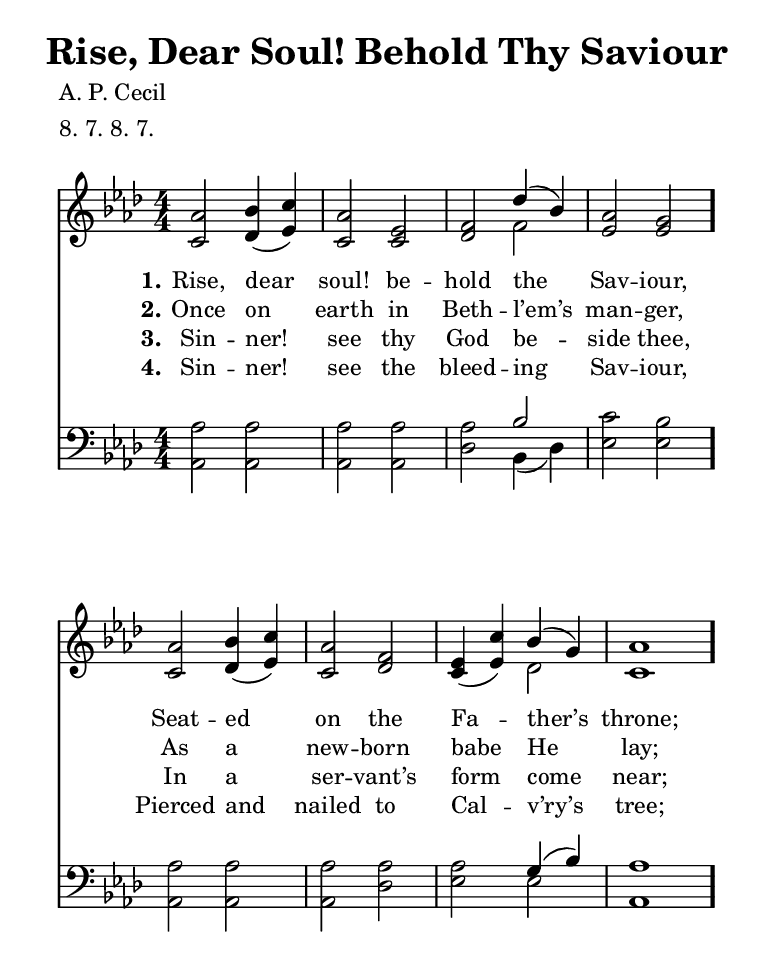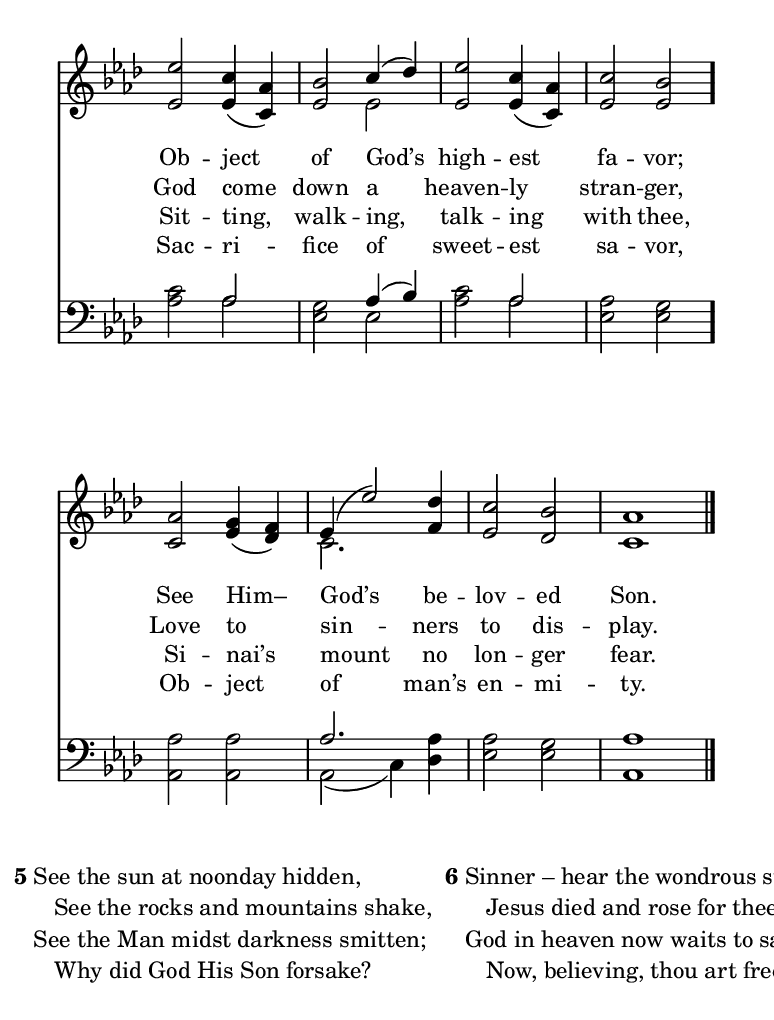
\include "common/global.ily"
\paper {
  \include "common/paper.ily"
  ragged-bottom = ##t
  system-system-spacing.padding = 11
}

\header{
  %gospel
  hymnnumber = "47"
  title = "Rise, Dear Soul! Behold Thy Saviour"
  tunename = "Suffield"
  meter = "8. 7. 8. 7."
  poet = "A. P. Cecil"
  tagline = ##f
}

% for fermata in MIDI
ta = { \tempo 4=120 }
tb = { \tempo 4=60  }

patternAA = { c2 c4( c4) | c2 c2 | c2 c4( c4) | c2 c2 }
patternAB = { c2 c4( c4) | c2 c2 | c2 c2      | c2 c2 }
patternAC = { c2 c2      | c2 c2 | c2 c2      | c2 c2 }
patternAD = { c2 c2      | c2 c2 | c2 c4( c4) | c2 c2 }

patternBA = { c2 c4( c4) | c2 c2 | c4( c4) c4( c4) | c1 }
patternBB = { c2 c4( c4) | c2 c2 | c4( c4) c2      | c1 }
patternBC = { c2 c2      | c2 c2 | c2      c4( c4) | c1 }
patternBD = { c2 c2      | c2 c2 | c2      c2      | c1 }

patternCA = { c2 c4( c4) | c2 c4( c4) | c2 c4( c4) | c2 c2 }
patternCB = { c2 c4( c4) | c2 c2      | c2 c4( c4) | c2 c2 }
patternCC = { c2 c2      | c2 c4( c4) | c2 c2      | c2 c2 }
patternCD = { c2 c2      | c2 c2      | c2 c2      | c2 c2 }

patternDA = { c2 c4( c4) | c4( c2) c4   | c2 c2 | c1 }
patternDB = { c2 c4( c4) | c2.   c4   | c2 c2 | c1 }
patternDC = { c2 c2      | c2.   c4   | c2 c2 | c1 }
patternDD = { c2 c2      | c2( c4) c4 | c2 c2 | c1 }

global = {
  \include "common/overrides.ily"
  \override Staff.TimeSignature.style = #'numbered
  \time 4/4
  \override Score.MetronomeMark.transparent = ##t % hide all fermata changes too
  \ta
  \key aes \major
  \autoBeamOff
}

notesSoprano = {
\global
\relative c'' {

  \changePitch \patternAA { aes bes c | aes ees | f des' bes | aes g }
  \changePitch \patternBA { aes bes c | aes f | ees c' bes g | aes }
  \changePitch \patternCA { ees' c aes | bes c des | ees c aes | c bes }
  \changePitch \patternDA { aes g f | ees ees' des | c bes | aes }

  \bar "|."

}
}

notesAlto = {
\global
\relative e' {

  \changePitch \patternAB { c des ees | c c | des f | ees ees }
  \changePitch \patternBB { c des ees | c des | c ees des | c }
  \changePitch \patternCB { ees ees c | ees ees | ees ees c | ees ees }
  \changePitch \patternDB { c ees des | c f | ees des | c }

}
}

notesTenor = {
\global
\relative a {

  \changePitch \patternAC { aes aes | aes aes | aes bes | c bes }
  \changePitch \patternBC { aes aes | aes aes | aes g bes | aes }
  \changePitch \patternCC { c aes | g aes bes | c aes | aes g }
  \changePitch \patternDC { aes aes | aes aes | aes g | aes }

}
}

notesBass = {
\global
\relative f, {

  \changePitch \patternAD { aes aes | aes aes | des bes des | ees ees }
  \changePitch \patternBD { aes, aes | aes des | ees ees | aes, }
  \changePitch \patternCD { aes' aes | ees ees | aes aes | ees ees }
  \changePitch \patternDD { aes, aes | aes c des | ees ees | aes, }

}
}

wordsA = \lyricmode {
\set stanza = "1."

Rise, dear soul! be -- hold the Sav -- iour, \bar "."
Seat -- ed on the Fa -- ther’s throne; \bar "." \eogbreak
Ob -- ject of God’s high -- est fa -- vor; \bar "."
See Him– God’s be -- lov -- ed Son. \bar "." \eogbreak

}

wordsB = \lyricmode {
\set stanza = "2."

Once on earth in Beth -- l’em’s man -- ger,
As a new -- born babe He lay;
God come down a heaven -- ly stran -- ger,
Love to sin -- ners to dis -- play.

}

wordsC = \lyricmode {
\set stanza = "3."

Sin -- ner! see thy God be -- side thee,
In a ser -- vant’s form come near;
Sit -- ting, walk -- ing, talk -- ing with thee,
Si -- nai’s mount no lon -- ger fear.

}

wordsD = \lyricmode {
\set stanza = "4."

Sin -- ner! see the bleed -- ing Sav -- iour,
Pierced and nailed to Cal -- v’ry’s tree;
Sac -- ri -- fice of sweet -- est sa -- vor,
Ob -- ject of man’s en -- mi -- ty.

}

wordsE = \markuplist {

\line { See the sun at noonday hidden, }
\line { { \hspace #2 } See the rocks and mountains shake, }
\line { See the Man midst darkness smitten; }
\line { { \hspace #2 } Why did God His Son forsake? }

}

wordsF = \markuplist {

\line { Sinner – hear the wondrous story: }
\line { { \hspace #2 } Jesus died and rose for thee; }
\line { God in heaven now waits to save thee, }
\line { { \hspace #2 } Now, believing, thou art free. }

}

\score {
  \context ChoirStaff <<
    \context Staff = upper <<
      \set Staff.autoBeaming = ##f
      \set ChoirStaff.systemStartDelimiter = #'SystemStartBar
      \set ChoirStaff.printPartCombineTexts = ##f
      \partcombine #'(2 . 9) \notesSoprano \notesAlto
      \context NullVoice = sopranos { \voiceOne << \notesSoprano >> }
      \context NullVoice = altos { \voiceTwo << \notesAlto >> }
      \context Lyrics = one   \lyricsto sopranos \wordsA
      \context Lyrics = two   \lyricsto sopranos \wordsB
      \context Lyrics = three \lyricsto sopranos \wordsC
      \context Lyrics = four  \lyricsto sopranos \wordsD
    >>
    \context Staff = men <<
      \set Staff.autoBeaming = ##f
      \clef bass
      \set ChoirStaff.printPartCombineTexts = ##f
      \partcombine #'(2 . 9) \notesTenor \notesBass
      \context NullVoice = tenors { \voiceOne << \notesTenor >> }
      \context NullVoice = basses { \voiceTwo << \notesBass >> }
    >>
  >>
  \layout {
    \include "common/layout.ily"
  }
  \midi{
    \include "common/midi.ily"
  }
}

\markup { \fill-line {
  \hspace #0.1
  \line{ \bold 5 \column { \wordsE } }
  \hspace #0.1
  \line{ \bold 6 \column { \wordsF } }
  \hspace #0.1
} }

\version "2.19.49"  % necessary for upgrading to future LilyPond versions.

% vi:set et ts=2 sw=2 ai nocindent syntax=lilypond:
